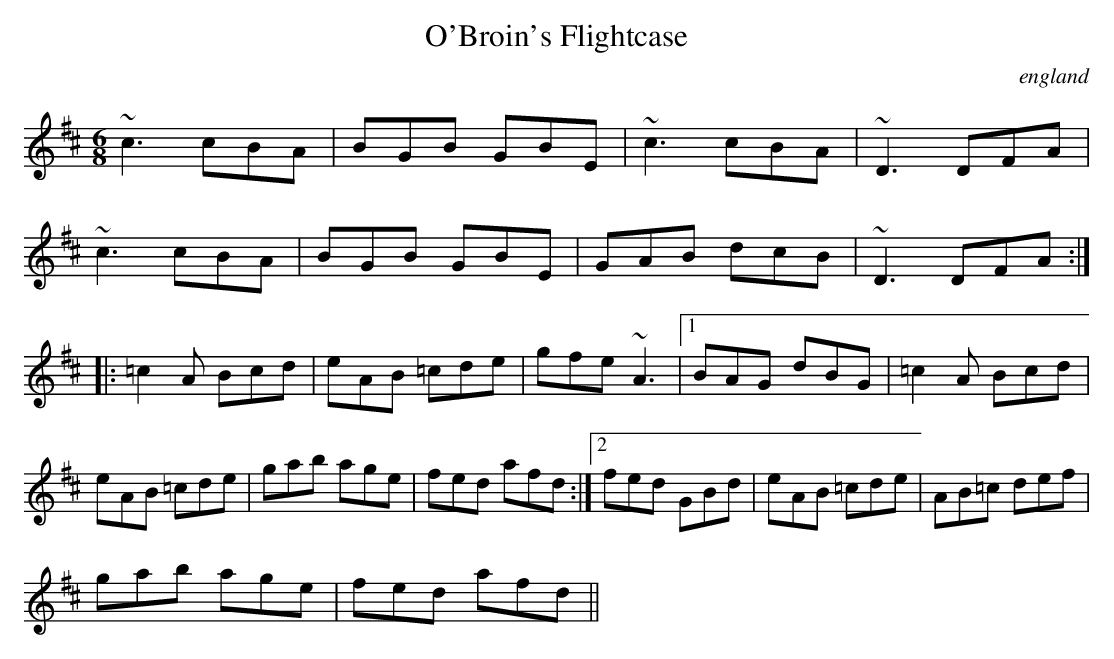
X:1
T:O'Broin's Flightcase
O:england
M:6/8
L:1/8
K:Amix
~c3 cBA|BGB GBE|~c3 cBA|~D3 DFA|
~c3 cBA|BGB GBE|GAB dcB|~D3 DFA:|
|:=c2A Bcd|eAB =cde|gfe ~A3|1 BAG dBG|=c2A Bcd|
eAB =cde|gab age|fed afd:|2 fed GBd|eAB =cde|AB=c def|
gab age|fed afd||
